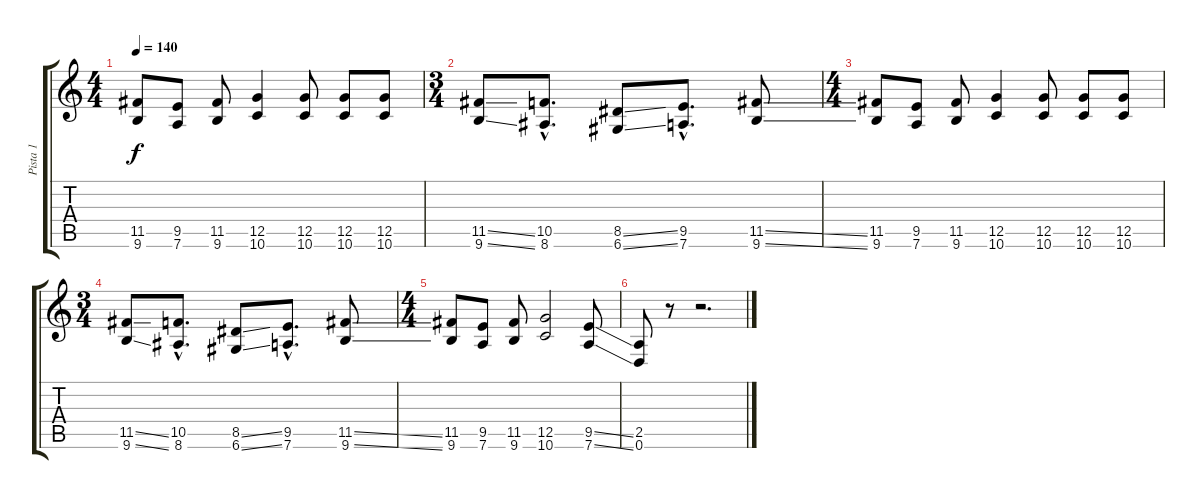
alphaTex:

\track ("Pista 1" "Pista 1") {instrument distortionguitar}
\staff {score tabs}
\tuning (D4 A3 F3 C3 G2 D2) {hide}
\ts (4 4)
\tempo 140
\clef g2
\ks c
(11.5 9.6).8{dy f} (9.5 7.6).8 (11.5 9.6).8 (12.5 10.6).4 (12.5 10.6).8 (12.5 10.6).8 (12.5 10.6).8 |
\ts (3 4)
(11.5{ss} 9.6{ss}).8 (10.5{hac} 8.6{hac}).8{d} (8.5{ss} 6.6{ss}).8 (9.5{hac} 7.6{hac}).8{d} (11.5{ss} 9.6{ss}).8 |
\ts (4 4)
(11.5 9.6).8 (9.5 7.6).8 (11.5 9.6).8 (12.5 10.6).4 (12.5 10.6).8 (12.5 10.6).8 (12.5 10.6).8 |
\ts (3 4)
(11.5{ss} 9.6{ss}).8 (10.5{hac} 8.6{hac}).8{d} (8.5{ss} 6.6{ss}).8 (9.5{hac} 7.6{hac}).8{d} (11.5{ss} 9.6{ss}).8 |
\ts (4 4)
(11.5 9.6).8 (9.5 7.6).8 (11.5 9.6).8 (12.5 10.6).2 (9.5{ss} 7.6{ss}).8 |
(2.5 0.6).8 r.8 r.2{d}
